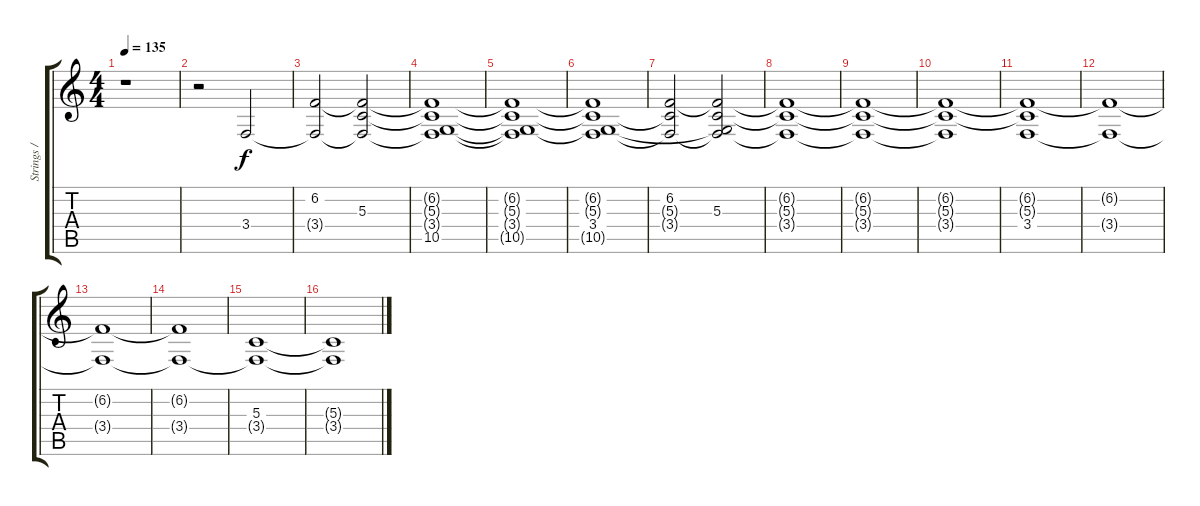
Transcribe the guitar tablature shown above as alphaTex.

\track ("Strings / FX" "Strings / ") {instrument synthstrings1}
\staff {score tabs}
\tuning (E4 B3 G3 D3 A2 E2) {hide}
\ts (4 4)
\tempo 135
\clef g2
\ks c
r.1{dy f} |
r.2 3.4.2{volume 10 instrument seashore} |
(6.2 3.4{t}).2 (6.2{t} 5.3 3.4{t}).2{balance 5} |
(6.2{t} 5.3{t} 3.4{t} 10.5).1{volume 7} |
(6.2{t} 5.3{t} 3.4{t} 10.5{t}).1{balance 11} |
(6.2{t} 5.3{t} 3.4 10.5{t}).1{volume 7} |
(6.2 5.3{t} 3.4{t}).2 (6.2{t} 5.3 3.4{t} 10.5{t}).2 |
(6.2{t} 5.3{t} 3.4{t}).1{volume 7 balance 8} |
(6.2{t} 5.3{t} 3.4{t}).1 |
(6.2{t} 5.3{t} 3.4{t}).1 |
(6.2{t} 5.3{t} 3.4).1{balance 12} |
(6.2{t} 3.4{t}).1 |
(6.2{t} 3.4{t}).1 |
(6.2{t} 3.4{t}).1{balance 4} |
(5.3 3.4{t}).1 |
(5.3{t} 3.4{t}).1
